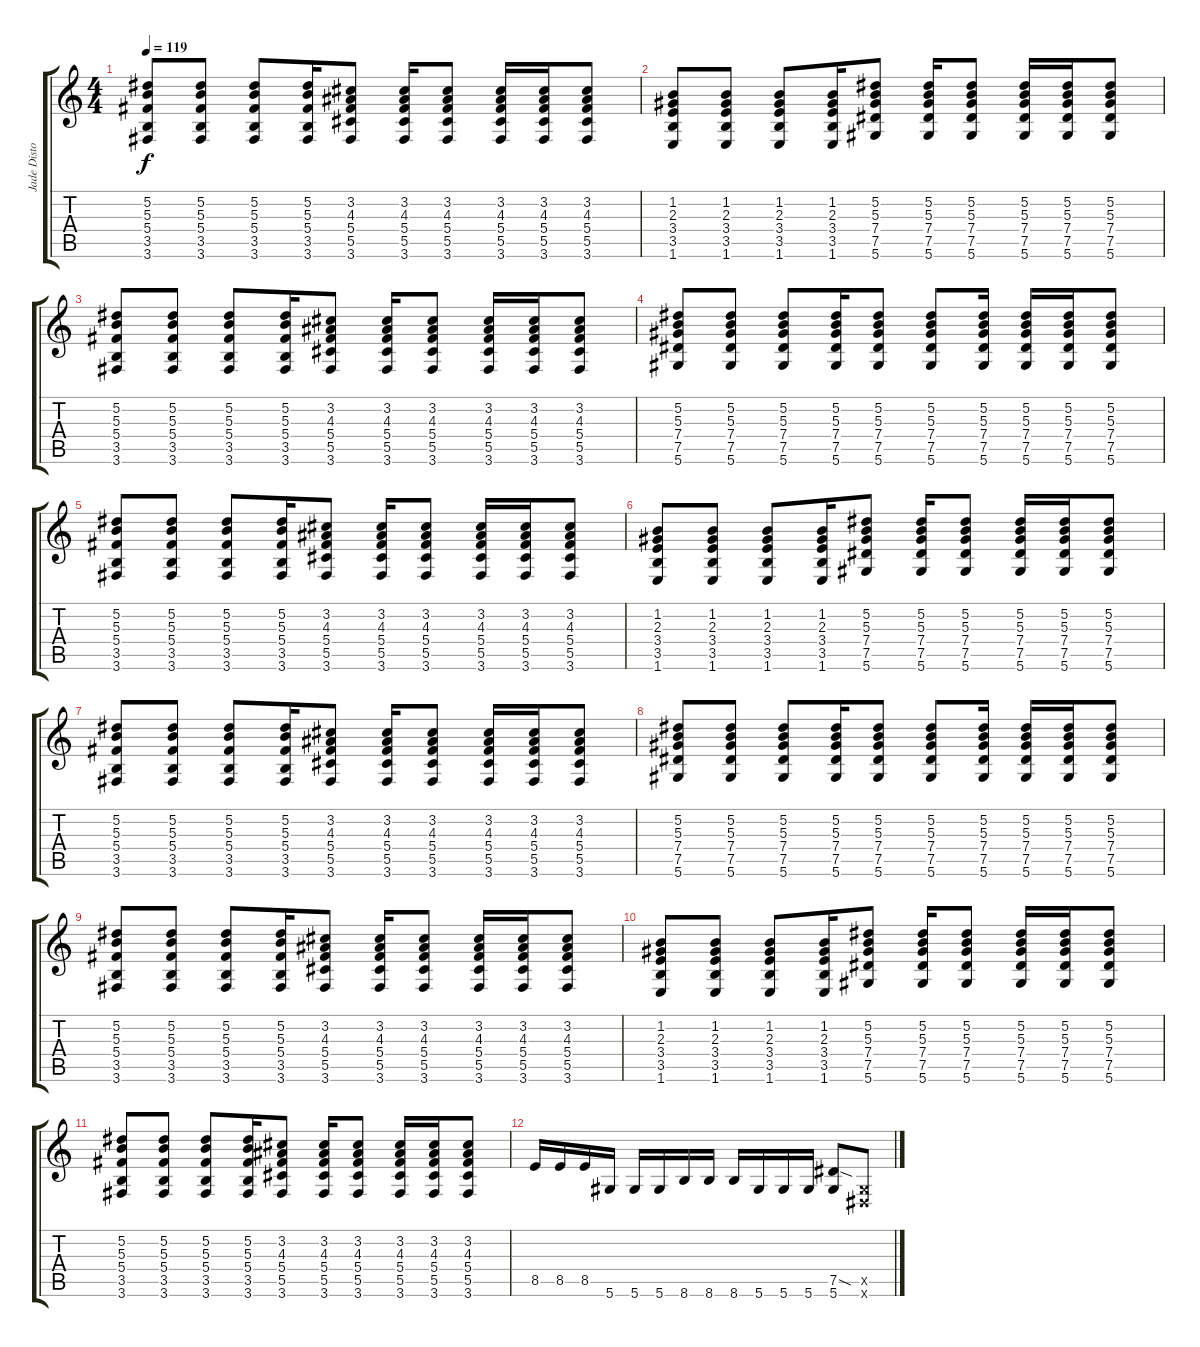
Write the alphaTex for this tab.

\track ("Jade Distorted" "Jade Disto") {instrument overdrivenguitar}
\staff {score tabs}
\tuning (Eb4 Bb3 Gb3 Db3 Ab2 Eb2) {hide}
\ts (4 4)
\tempo 119
\clef g2
\ks c
(5.2 5.3 5.4 3.5 3.6).8{dy f} (5.2 5.3 5.4 3.5 3.6).8 (5.2 5.3 5.4 3.5 3.6).8 (5.2 5.3 5.4 3.5 3.6).16 (3.2 4.3 5.4 5.5 3.6).8 (3.2 4.3 5.4 5.5 3.6).16 (3.2 4.3 5.4 5.5 3.6).8 (3.2 4.3 5.4 5.5 3.6).16 (3.2 4.3 5.4 5.5 3.6).16 (3.2 4.3 5.4 5.5 3.6).8 |
(1.2 2.3 3.4 3.5 1.6).8 (1.2 2.3 3.4 3.5 1.6).8 (1.2 2.3 3.4 3.5 1.6).8 (1.2 2.3 3.4 3.5 1.6).16 (5.2 5.3 7.4 7.5 5.6).8 (5.2 5.3 7.4 7.5 5.6).16 (5.2 5.3 7.4 7.5 5.6).8 (5.2 5.3 7.4 7.5 5.6).16 (5.2 5.3 7.4 7.5 5.6).16 (5.2 5.3 7.4 7.5 5.6).8 |
(5.2 5.3 5.4 3.5 3.6).8 (5.2 5.3 5.4 3.5 3.6).8 (5.2 5.3 5.4 3.5 3.6).8 (5.2 5.3 5.4 3.5 3.6).16 (3.2 4.3 5.4 5.5 3.6).8 (3.2 4.3 5.4 5.5 3.6).16 (3.2 4.3 5.4 5.5 3.6).8 (3.2 4.3 5.4 5.5 3.6).16 (3.2 4.3 5.4 5.5 3.6).16 (3.2 4.3 5.4 5.5 3.6).8 |
(5.2 5.3 7.4 7.5 5.6).8 (5.2 5.3 7.4 7.5 5.6).8 (5.2 5.3 7.4 7.5 5.6).8 (5.2 5.3 7.4 7.5 5.6).16 (5.2 5.3 7.4 7.5 5.6).8 (5.2 5.3 7.4 7.5 5.6).8 (5.2 5.3 7.4 7.5 5.6).16 (5.2 5.3 7.4 7.5 5.6).16 (5.2 5.3 7.4 7.5 5.6).16 (5.2 5.3 7.4 7.5 5.6).8 |
(5.2 5.3 5.4 3.5 3.6).8 (5.2 5.3 5.4 3.5 3.6).8 (5.2 5.3 5.4 3.5 3.6).8 (5.2 5.3 5.4 3.5 3.6).16 (3.2 4.3 5.4 5.5 3.6).8 (3.2 4.3 5.4 5.5 3.6).16 (3.2 4.3 5.4 5.5 3.6).8 (3.2 4.3 5.4 5.5 3.6).16 (3.2 4.3 5.4 5.5 3.6).16 (3.2 4.3 5.4 5.5 3.6).8 |
(1.2 2.3 3.4 3.5 1.6).8 (1.2 2.3 3.4 3.5 1.6).8 (1.2 2.3 3.4 3.5 1.6).8 (1.2 2.3 3.4 3.5 1.6).16 (5.2 5.3 7.4 7.5 5.6).8 (5.2 5.3 7.4 7.5 5.6).16 (5.2 5.3 7.4 7.5 5.6).8 (5.2 5.3 7.4 7.5 5.6).16 (5.2 5.3 7.4 7.5 5.6).16 (5.2 5.3 7.4 7.5 5.6).8 |
(5.2 5.3 5.4 3.5 3.6).8 (5.2 5.3 5.4 3.5 3.6).8 (5.2 5.3 5.4 3.5 3.6).8 (5.2 5.3 5.4 3.5 3.6).16 (3.2 4.3 5.4 5.5 3.6).8 (3.2 4.3 5.4 5.5 3.6).16 (3.2 4.3 5.4 5.5 3.6).8 (3.2 4.3 5.4 5.5 3.6).16 (3.2 4.3 5.4 5.5 3.6).16 (3.2 4.3 5.4 5.5 3.6).8 |
(5.2 5.3 7.4 7.5 5.6).8 (5.2 5.3 7.4 7.5 5.6).8 (5.2 5.3 7.4 7.5 5.6).8 (5.2 5.3 7.4 7.5 5.6).16 (5.2 5.3 7.4 7.5 5.6).8 (5.2 5.3 7.4 7.5 5.6).8 (5.2 5.3 7.4 7.5 5.6).16 (5.2 5.3 7.4 7.5 5.6).16 (5.2 5.3 7.4 7.5 5.6).16 (5.2 5.3 7.4 7.5 5.6).8 |
(5.2 5.3 5.4 3.5 3.6).8 (5.2 5.3 5.4 3.5 3.6).8 (5.2 5.3 5.4 3.5 3.6).8 (5.2 5.3 5.4 3.5 3.6).16 (3.2 4.3 5.4 5.5 3.6).8 (3.2 4.3 5.4 5.5 3.6).16 (3.2 4.3 5.4 5.5 3.6).8 (3.2 4.3 5.4 5.5 3.6).16 (3.2 4.3 5.4 5.5 3.6).16 (3.2 4.3 5.4 5.5 3.6).8 |
(1.2 2.3 3.4 3.5 1.6).8 (1.2 2.3 3.4 3.5 1.6).8 (1.2 2.3 3.4 3.5 1.6).8 (1.2 2.3 3.4 3.5 1.6).16 (5.2 5.3 7.4 7.5 5.6).8 (5.2 5.3 7.4 7.5 5.6).16 (5.2 5.3 7.4 7.5 5.6).8 (5.2 5.3 7.4 7.5 5.6).16 (5.2 5.3 7.4 7.5 5.6).16 (5.2 5.3 7.4 7.5 5.6).8 |
(5.2 5.3 5.4 3.5 3.6).8 (5.2 5.3 5.4 3.5 3.6).8 (5.2 5.3 5.4 3.5 3.6).8 (5.2 5.3 5.4 3.5 3.6).16 (3.2 4.3 5.4 5.5 3.6).8 (3.2 4.3 5.4 5.5 3.6).16 (3.2 4.3 5.4 5.5 3.6).8 (3.2 4.3 5.4 5.5 3.6).16 (3.2 4.3 5.4 5.5 3.6).16 (3.2 4.3 5.4 5.5 3.6).8 |
8.5.16 8.5.16 8.5.16 5.6.16 5.6.16 5.6.16 8.6.16 8.6.16 8.6.16 5.6.16 5.6.16 5.6.16 (7.5{sod} 5.6).8 (0.5{x} 0.6{x}).8
